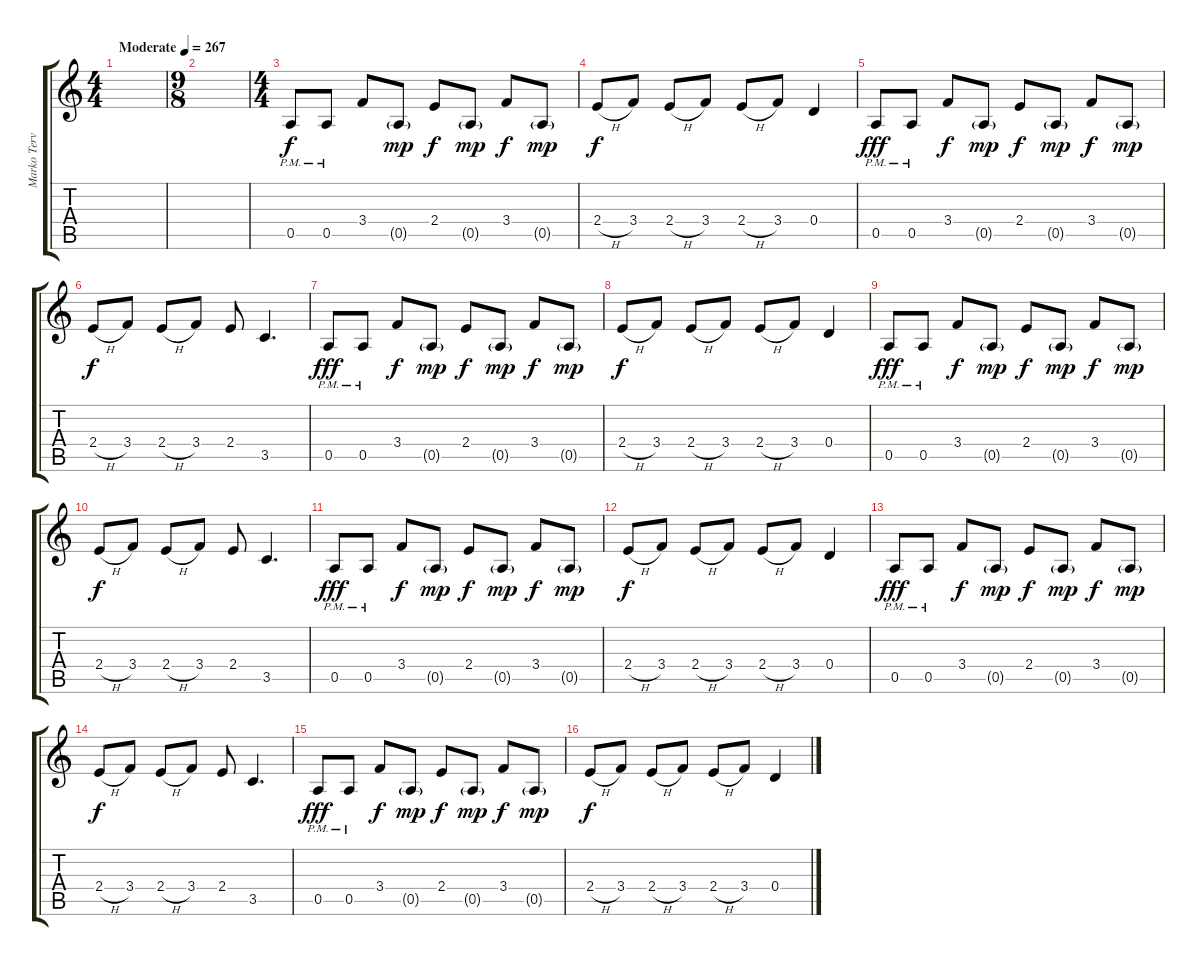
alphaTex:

\track ("Marko Tervonen" "Marko Terv") {instrument distortionguitar}
\staff {score tabs}
\tuning (E4 B3 G3 D3 A2 E2) {hide}
\ts (4 4)
\tempo (267 "Moderate")
\clef g2
\ks c
|
\ts (9 8)
|
\ts (4 4)
0.5{pm}.8 0.5{pm}.8 3.4.8{dy f} 0.5{g}.8{dy mp} 2.4.8{dy f} 0.5{g}.8{dy mp} 3.4.8{dy f} 0.5{g}.8{dy mp} |
2.4{h}.8{dy f} 3.4.8 2.4{h}.8 3.4.8 2.4{h}.8 3.4.8 0.4.4 |
0.5{pm}.8{dy fff} 0.5{pm}.8 3.4.8{dy f} 0.5{g}.8{dy mp} 2.4.8{dy f} 0.5{g}.8{dy mp} 3.4.8{dy f} 0.5{g}.8{dy mp} |
2.4{h}.8{dy f} 3.4.8 2.4{h}.8 3.4.8 2.4.8 3.5.4{d} |
0.5{pm}.8{dy fff} 0.5{pm}.8 3.4.8{dy f} 0.5{g}.8{dy mp} 2.4.8{dy f} 0.5{g}.8{dy mp} 3.4.8{dy f} 0.5{g}.8{dy mp} |
2.4{h}.8{dy f} 3.4.8 2.4{h}.8 3.4.8 2.4{h}.8 3.4.8 0.4.4 |
0.5{pm}.8{dy fff} 0.5{pm}.8 3.4.8{dy f} 0.5{g}.8{dy mp} 2.4.8{dy f} 0.5{g}.8{dy mp} 3.4.8{dy f} 0.5{g}.8{dy mp} |
2.4{h}.8{dy f} 3.4.8 2.4{h}.8 3.4.8 2.4.8 3.5.4{d} |
0.5{pm}.8{dy fff} 0.5{pm}.8 3.4.8{dy f} 0.5{g}.8{dy mp} 2.4.8{dy f} 0.5{g}.8{dy mp} 3.4.8{dy f} 0.5{g}.8{dy mp} |
2.4{h}.8{dy f} 3.4.8 2.4{h}.8 3.4.8 2.4{h}.8 3.4.8 0.4.4 |
0.5{pm}.8{dy fff} 0.5{pm}.8 3.4.8{dy f} 0.5{g}.8{dy mp} 2.4.8{dy f} 0.5{g}.8{dy mp} 3.4.8{dy f} 0.5{g}.8{dy mp} |
2.4{h}.8{dy f} 3.4.8 2.4{h}.8 3.4.8 2.4.8 3.5.4{d} |
0.5{pm}.8{dy fff} 0.5{pm}.8 3.4.8{dy f} 0.5{g}.8{dy mp} 2.4.8{dy f} 0.5{g}.8{dy mp} 3.4.8{dy f} 0.5{g}.8{dy mp} |
2.4{h}.8{dy f} 3.4.8 2.4{h}.8 3.4.8 2.4{h}.8 3.4.8 0.4.4
